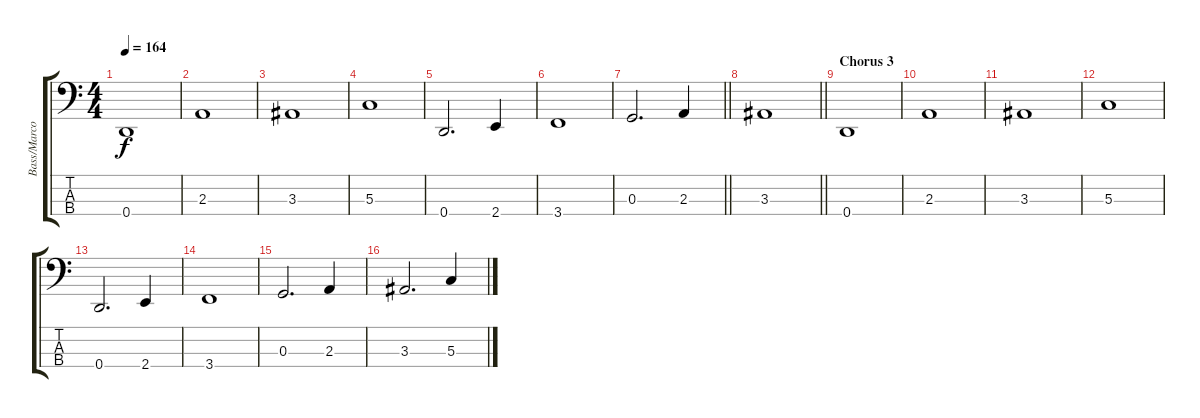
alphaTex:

\track ("Bass/Marco" "Bass/Marco") {instrument electricbasspick}
\staff {score tabs}
\tuning (F2 C2 G1 D1) {hide}
\ts (4 4)
\tempo 164
\clef f4
\ks c
0.4.1{dy f} |
2.3.1 |
3.3.1 |
5.3.1 |
0.4.2{d} 2.4.4 |
3.4.1 |
\barLineRight lightlight
0.3.2{d} 2.3.4 |
\barLineRight lightlight
3.3.1 |
\section ("" "Chorus 3")
0.4.1 |
2.3.1 |
3.3.1 |
5.3.1 |
0.4.2{d} 2.4.4 |
3.4.1 |
0.3.2{d} 2.3.4 |
3.3.2{d} 5.3.4
